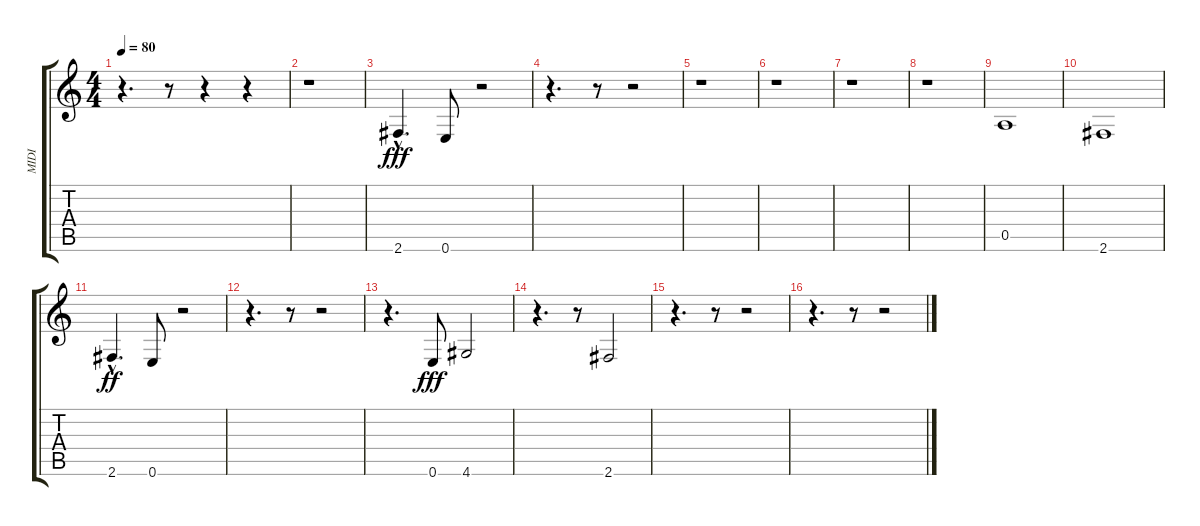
\track ("MIDI" "MIDI") {instrument electricbasspick}
\staff {score tabs}
\tuning (E4 B3 G3 D3 A2 E2) {hide}
\ts (4 4)
\tempo 80
\clef g2
\ks c
r.4{d dy fff} r.8 r.4 r.4 |
r.1 |
2.6{hac}.4{d} 0.6.8 r.2 |
r.4{d} r.8 r.2 |
r.1 |
r.1 |
r.1 |
r.1 |
0.5.1 |
2.6.1 |
2.6{hac}.4{d dy ff} 0.6.8 r.2 |
r.4{d} r.8 r.2 |
r.4{d} 0.6.8{dy fff} 4.6.2 |
r.4{d} r.8 2.6.2 |
r.4{d} r.8 r.2 |
r.4{d} r.8 r.2
